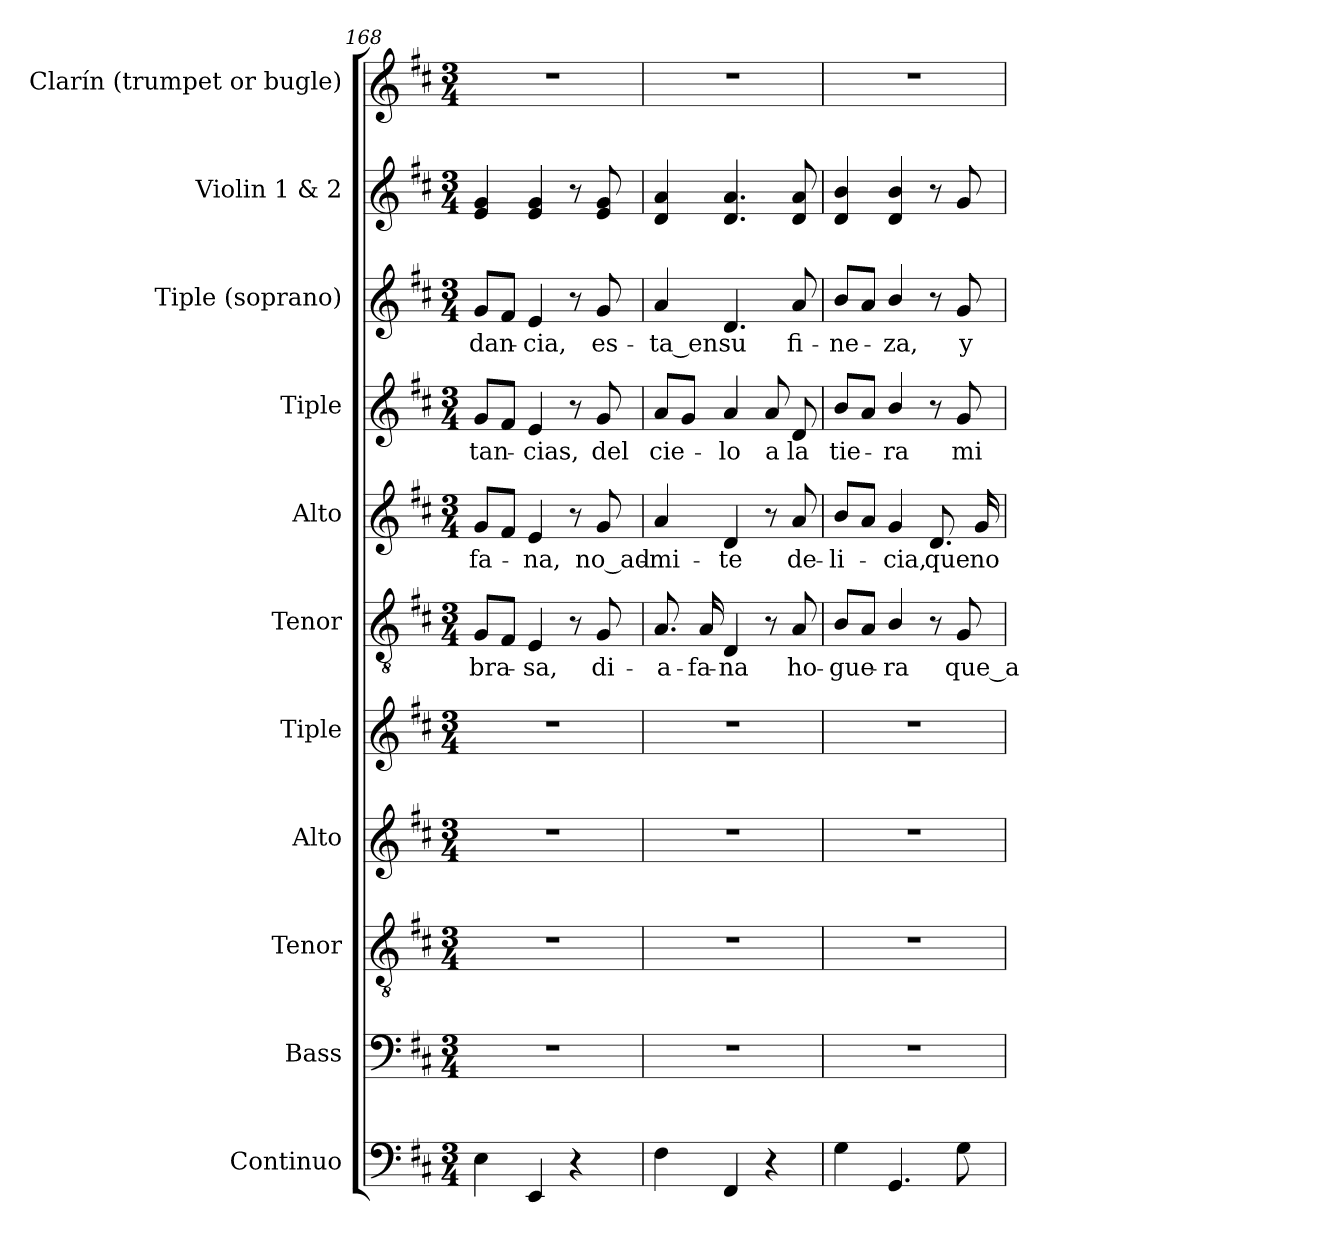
**kern	**kern	**kern	**kern	**kern	**kern	**text	**kern	**text	**kern	**text	**kern	**text	**kern	**kern
*part11	*part10	*part9	*part8	*part7	*part6	*part6	*part5	*part5	*part4	*part4	*part3	*part3	*part2	*part1
*staff11	*staff10	*staff9	*staff8	*staff7	*staff6	*staff6	*staff5	*staff5	*staff4	*staff4	*staff3	*staff3	*staff2	*staff1
*I"Continuo	*I"Bass	*I"Tenor	*I"Alto	*I"Tiple	*I"Tenor	*	*I"Alto	*	*I"Tiple	*	*I"Tiple (soprano)	*	*I"Violin 1  & 2	*I"Clarín (trumpet or bugle)
*I'Cont.	*I'B.	*I'T.	*I'A.	*	*I'T.	*	*I'A.	*	*	*	*I'S.	*	*	*I'Tr.
*clefF4	*clefF4	*clefGv2	*clefG2	*clefG2	*clefGv2	*	*clefG2	*	*clefG2	*	*clefG2	*	*clefG2	*clefG2
*	*	*ITrd7c12	*	*	*ITrd7c12	*	*	*	*	*	*	*	*	*
*k[f#c#]	*k[f#c#]	*k[f#c#]	*k[f#c#]	*k[f#c#]	*k[f#c#]	*	*k[f#c#]	*	*k[f#c#]	*	*k[f#c#]	*	*k[f#c#]	*k[f#c#]
*D:	*D:	*D:	*D:	*D:	*D:	*	*D:	*	*D:	*	*D:	*	*D:	*D:
*M3/4	*M3/4	*M3/4	*M3/4	*M3/4	*M3/4	*	*M3/4	*	*M3/4	*	*M3/4	*	*M3/4	*M3/4
=168	=168	=168	=168	=168	=168	=168	=168	=168	=168	=168	=168	=168	=168	=168
!	!LO:N:vis=1	!LO:N:vis=1	!LO:N:vis=1	!LO:N:vis=1	!	!	!	!	!	!	!	!	!	!
!	!	!	!	!	!	!LO:LY:b:color=#000000	!	!	!	!	!	!	!	!
!	!	!	!	!	!	!	!	!LO:LY:b:color=#000000	!	!	!	!	!	!
!	!	!	!	!	!	!	!	!	!	!LO:LY:b:color=#000000	!	!	!	!
!	!	!	!	!	!	!	!	!	!	!	!	!LO:LY:b:color=#000000	!	!LO:N:vis=1
4Ei\	2.r	2.r	2.r	2.r	8GGi/L	-bra-	8gi/L	-fa-	8gi/L	-tan-	8gi/L	-dan-	4ei/ 4gi	2.r
.	.	.	.	.	8FF#i/J	.	8f#i/J	.	8f#i/J	.	8f#i/J	.	.	.
!	!	!	!	!	!	!LO:LY:b:color=#000000	!	!	!	!	!	!	!	!
!	!	!	!	!	!	!	!	!LO:LY:b:color=#000000	!	!	!	!	!	!
!	!	!	!	!	!	!	!	!	!	!LO:LY:b:color=#000000	!	!	!	!
!	!	!	!	!	!	!	!	!	!	!	!	!LO:LY:b:color=#000000	!	!
4EEi/	.	.	.	.	4EEi/	-sa,	4ei/	-na,	4ei/	-cias,	4ei/	-cia,	4ei/ 4gi	.
4r	.	.	.	.	8r	.	8r	.	8r	.	8r	.	8r	.
!	!	!	!	!	!	!LO:LY:b:color=#000000	!	!	!	!	!	!	!	!
!	!	!	!	!	!	!	!	!LO:LY:b:color=#000000	!	!	!	!	!	!
!	!	!	!	!	!	!	!	!	!	!LO:LY:b:color=#000000	!	!	!	!
!	!	!	!	!	!	!	!	!	!	!	!	!LO:LY:b:color=#000000	!	!
.	.	.	.	.	8GGi/	di-	8gi/	no_ad-	8gi/	del	8gi/	es-	8ei/ 8gi	.
=169	=169	=169	=169	=169	=169	=169	=169	=169	=169	=169	=169	=169	=169	=169
!	!LO:N:vis=1	!LO:N:vis=1	!LO:N:vis=1	!LO:N:vis=1	!	!	!	!	!	!	!	!	!	!
!	!	!	!	!	!	!LO:LY:b:color=#000000	!	!	!	!	!	!	!	!
!	!	!	!	!	!	!	!	!LO:LY:b:color=#000000	!	!	!	!	!	!
!	!	!	!	!	!	!	!	!	!	!LO:LY:b:color=#000000	!	!	!	!
!	!	!	!	!	!	!	!	!	!	!	!	!LO:LY:b:color=#000000	!	!LO:N:vis=1
4F#i\	2.r	2.r	2.r	2.r	8.AAi/	-a-	4ai/	-mi-	8ai/L	cie-	4ai/	-ta_en	4di/ 4ai	2.r
.	.	.	.	.	.	.	.	.	8gi/J	.	.	.	.	.
!	!	!	!	!	!	!LO:LY:b:color=#000000	!	!	!	!	!	!	!	!
.	.	.	.	.	16AAi/	-fa-	.	.	.	.	.	.	.	.
!	!	!	!	!	!	!LO:LY:b:color=#000000	!	!	!	!	!	!	!	!
!	!	!	!	!	!	!	!	!LO:LY:b:color=#000000	!	!	!	!	!	!
!	!	!	!	!	!	!	!	!	!	!LO:LY:b:color=#000000	!	!	!	!
!	!	!	!	!	!	!	!	!	!	!	!	!LO:LY:b:color=#000000	!	!
4FF#i/	.	.	.	.	4DDi/	-na	4di/	-te	4ai/	-lo	4.di/	su	4.di/ 4.ai	.
!	!	!	!	!	!	!	!	!	!	!LO:LY:b:color=#000000	!	!	!	!
4r	.	.	.	.	8r	.	8r	.	8ai/	a	.	.	.	.
!	!	!	!	!	!	!LO:LY:b:color=#000000	!	!	!	!	!	!	!	!
!	!	!	!	!	!	!	!	!LO:LY:b:color=#000000	!	!	!	!	!	!
!	!	!	!	!	!	!	!	!	!	!LO:LY:b:color=#000000	!	!	!	!
!	!	!	!	!	!	!	!	!	!	!	!	!LO:LY:b:color=#000000	!	!
.	.	.	.	.	8AAi/	ho-	8ai/	de-	8di/	la	8ai/	fi-	8di/ 8ai	.
=170	=170	=170	=170	=170	=170	=170	=170	=170	=170	=170	=170	=170	=170	=170
!	!LO:N:vis=1	!LO:N:vis=1	!LO:N:vis=1	!LO:N:vis=1	!	!	!	!	!	!	!	!	!	!
!	!	!	!	!	!	!LO:LY:b:color=#000000	!	!	!	!	!	!	!	!
!	!	!	!	!	!	!	!	!LO:LY:b:color=#000000	!	!	!	!	!	!
!	!	!	!	!	!	!	!	!	!	!LO:LY:b:color=#000000	!	!	!	!
!	!	!	!	!	!	!	!	!	!	!	!	!LO:LY:b:color=#000000	!	!LO:N:vis=1
4Gi\	2.r	2.r	2.r	2.r	8BBi/L	-gue-	8bi/L	-li-	8bi/L	tie-	8bi/L	-ne-	4di/ 4bi	2.r
.	.	.	.	.	8AAi/J	.	8ai/J	.	8ai/J	.	8ai/J	.	.	.
!	!	!	!	!	!	!LO:LY:b:color=#000000	!	!	!	!	!	!	!	!
!	!	!	!	!	!	!	!	!LO:LY:b:color=#000000	!	!	!	!	!	!
!	!	!	!	!	!	!	!	!	!	!LO:LY:b:color=#000000	!	!	!	!
!	!	!	!	!	!	!	!	!	!	!	!	!LO:LY:b:color=#000000	!	!
4.GGi/	.	.	.	.	4BBi/	-ra	4gi/	-cia,	4bi/	-ra	4bi/	-za,	4di/ 4bi	.
!	!	!	!	!	!	!	!	!LO:LY:b:color=#000000	!	!	!	!	!	!
.	.	.	.	.	8r	.	8.di/	que	8r	.	8r	.	8r	.
!	!	!	!	!	!	!LO:LY:b:color=#000000	!	!	!	!	!	!	!	!
!	!	!	!	!	!	!	!	!	!	!LO:LY:b:color=#000000	!	!	!	!
!	!	!	!	!	!	!	!	!	!	!	!	!LO:LY:b:color=#000000	!	!
8Gi\	.	.	.	.	8GGi/	que_a-	.	.	8gi/	mi-	8gi/	y	8gi/	.
!	!	!	!	!	!	!	!	!LO:LY:b:color=#000000	!	!	!	!	!	!
.	.	.	.	.	.	.	16gi/	no	.	.	.	.	.	.
=	=	=	=	=	=	=	=	=	=	=	=	=	=	=
*-	*-	*-	*-	*-	*-	*-	*-	*-	*-	*-	*-	*-	*-	*-
